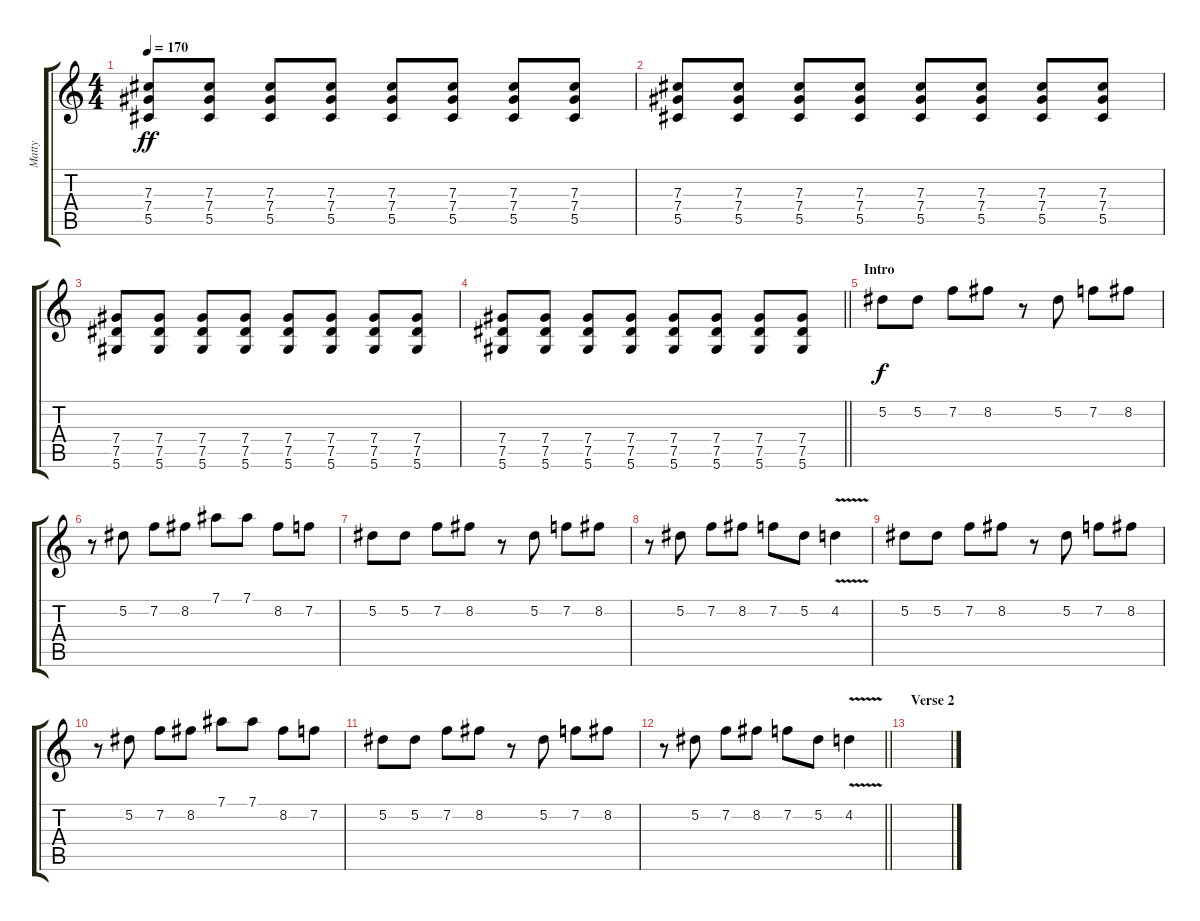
\track ("Matty" "Matty") {instrument overdrivenguitar}
\staff {score tabs}
\tuning (Eb4 Bb3 Gb3 Db3 Ab2 Eb2) {hide}
\ts (4 4)
\tempo 170
\clef g2
\ks c
(7.3 7.4 5.5).8{dy ff} (7.3 7.4 5.5).8 (7.3 7.4 5.5).8 (7.3 7.4 5.5).8 (7.3 7.4 5.5).8 (7.3 7.4 5.5).8 (7.3 7.4 5.5).8 (7.3 7.4 5.5).8 |
(7.3 7.4 5.5).8 (7.3 7.4 5.5).8 (7.3 7.4 5.5).8 (7.3 7.4 5.5).8 (7.3 7.4 5.5).8 (7.3 7.4 5.5).8 (7.3 7.4 5.5).8 (7.3 7.4 5.5).8 |
(7.4 7.5 5.6).8 (7.4 7.5 5.6).8 (7.4 7.5 5.6).8 (7.4 7.5 5.6).8 (7.4 7.5 5.6).8 (7.4 7.5 5.6).8 (7.4 7.5 5.6).8 (7.4 7.5 5.6).8 |
\barLineRight lightlight
(7.4 7.5 5.6).8 (7.4 7.5 5.6).8 (7.4 7.5 5.6).8 (7.4 7.5 5.6).8 (7.4 7.5 5.6).8 (7.4 7.5 5.6).8 (7.4 7.5 5.6).8 (7.4 7.5 5.6).8 |
\section ("" "Intro")
5.2.8{dy f} 5.2.8 7.2.8 8.2.8 r.8 5.2.8 7.2.8 8.2.8 |
r.8 5.2.8 7.2.8 8.2.8 7.1.8 7.1.8 8.2.8 7.2.8 |
5.2.8 5.2.8 7.2.8 8.2.8 r.8 5.2.8 7.2.8 8.2.8 |
r.8 5.2.8 7.2.8 8.2.8 7.2.8 5.2.8 4.2{v}.4 |
5.2.8 5.2.8 7.2.8 8.2.8 r.8 5.2.8 7.2.8 8.2.8 |
r.8 5.2.8 7.2.8 8.2.8 7.1.8 7.1.8 8.2.8 7.2.8 |
5.2.8 5.2.8 7.2.8 8.2.8 r.8 5.2.8 7.2.8 8.2.8 |
\barLineRight lightlight
r.8 5.2.8 7.2.8 8.2.8 7.2.8 5.2.8 4.2{v}.4 |
\section ("" "Verse 2")
